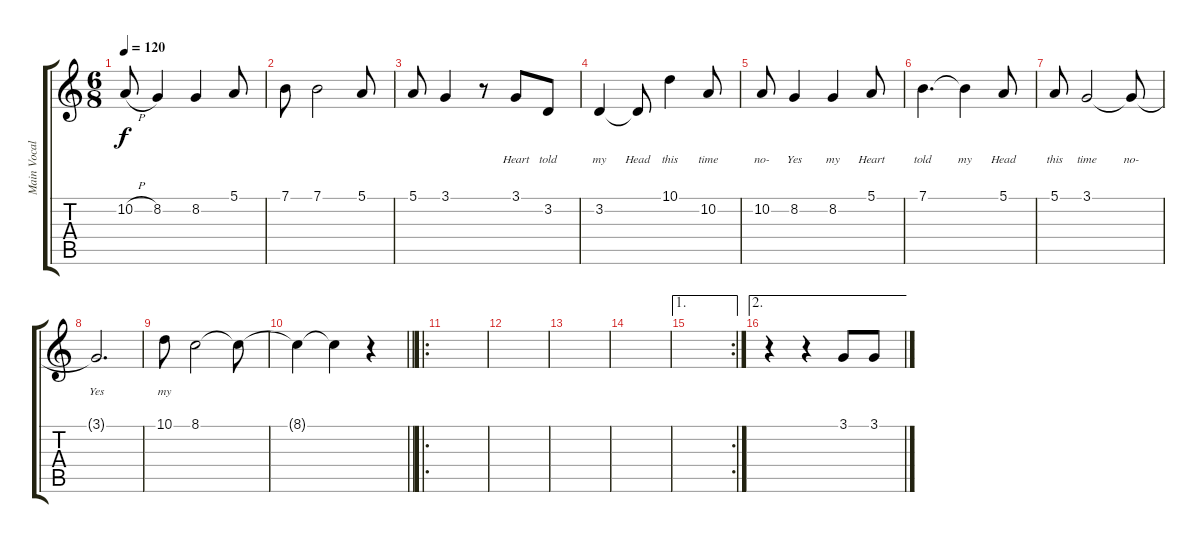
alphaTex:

\track ("Main Vocals" "Main Vocal") {instrument choiraahs}
\staff {score tabs}
\tuning (E4 B3 G3 D3 A2 E2) {hide}
\ts (6 8)
\tempo 120
\clef g2
\ks c
10.2{h}.8{lyrics (0 "") lyrics (1 "") lyrics (2 "") lyrics (3 "") lyrics (4 "") dy f} 8.2.4{lyrics (0 "") lyrics (1 "") lyrics (2 "") lyrics (3 "") lyrics (4 "")} 8.2.4{lyrics (0 "") lyrics (1 "") lyrics (2 "") lyrics (3 "") lyrics (4 "")} 5.1.8{lyrics (0 "") lyrics (1 "") lyrics (2 "") lyrics (3 "") lyrics (4 "")} |
7.1.8{lyrics (0 "") lyrics (1 "") lyrics (2 "") lyrics (3 "") lyrics (4 "")} 7.1.2{lyrics (0 "") lyrics (1 "") lyrics (2 "") lyrics (3 "") lyrics (4 "")} 5.1.8{lyrics (0 "") lyrics (1 "") lyrics (2 "") lyrics (3 "") lyrics (4 "")} |
5.1.8{lyrics (0 "") lyrics (1 "") lyrics (2 "") lyrics (3 "") lyrics (4 "")} 3.1.4{lyrics (0 "") lyrics (1 "") lyrics (2 "") lyrics (3 "") lyrics (4 "")} r.8 3.1.8{lyrics (0 "") lyrics (1 "Heart") lyrics (2 "") lyrics (3 "") lyrics (4 "")} 3.2.8{lyrics (0 "") lyrics (1 "told") lyrics (2 "") lyrics (3 "") lyrics (4 "")} |
3.2.4{lyrics (0 "") lyrics (1 "my") lyrics (2 "") lyrics (3 "") lyrics (4 "")} 3.2{t}.8{lyrics (0 "") lyrics (1 "Head") lyrics (2 "") lyrics (3 "") lyrics (4 "")} 10.1.4{lyrics (0 "") lyrics (1 "this") lyrics (2 "") lyrics (3 "") lyrics (4 "")} 10.2.8{lyrics (0 "") lyrics (1 "time") lyrics (2 "") lyrics (3 "") lyrics (4 "")} |
10.2.8{lyrics (0 "") lyrics (1 "no-") lyrics (2 "") lyrics (3 "") lyrics (4 "")} 8.2.4{lyrics (0 "") lyrics (1 "Yes") lyrics (2 "") lyrics (3 "") lyrics (4 "")} 8.2.4{lyrics (0 "") lyrics (1 "my") lyrics (2 "") lyrics (3 "") lyrics (4 "")} 5.1.8{lyrics (0 "") lyrics (1 "Heart") lyrics (2 "") lyrics (3 "") lyrics (4 "")} |
7.1.4{d lyrics (0 "") lyrics (1 "told") lyrics (2 "") lyrics (3 "") lyrics (4 "")} 7.1{t}.4{lyrics (0 "") lyrics (1 "my") lyrics (2 "") lyrics (3 "") lyrics (4 "")} 5.1.8{lyrics (0 "") lyrics (1 "Head") lyrics (2 "") lyrics (3 "") lyrics (4 "")} |
5.1.8{lyrics (0 "") lyrics (1 "this") lyrics (2 "") lyrics (3 "") lyrics (4 "")} 3.1.2{lyrics (0 "") lyrics (1 "time") lyrics (2 "") lyrics (3 "") lyrics (4 "")} 3.1{t}.8{lyrics (0 "") lyrics (1 "no-") lyrics (2 "") lyrics (3 "") lyrics (4 "")} |
3.1{t}.2{d lyrics (0 "") lyrics (1 "Yes") lyrics (2 "") lyrics (3 "") lyrics (4 "")} |
10.1.8{lyrics (0 "") lyrics (1 "my") lyrics (2 "") lyrics (3 "") lyrics (4 "")} 8.1.2 8.1{t}.8 |
\barLineRight lightlight
8.1{t}.4 8.1{t}.4 r.4 |
\ro
|
|
|
|
\ae 1
\rc 2
|
\ae 2
r.4 r.4 3.1.8 3.1.8
